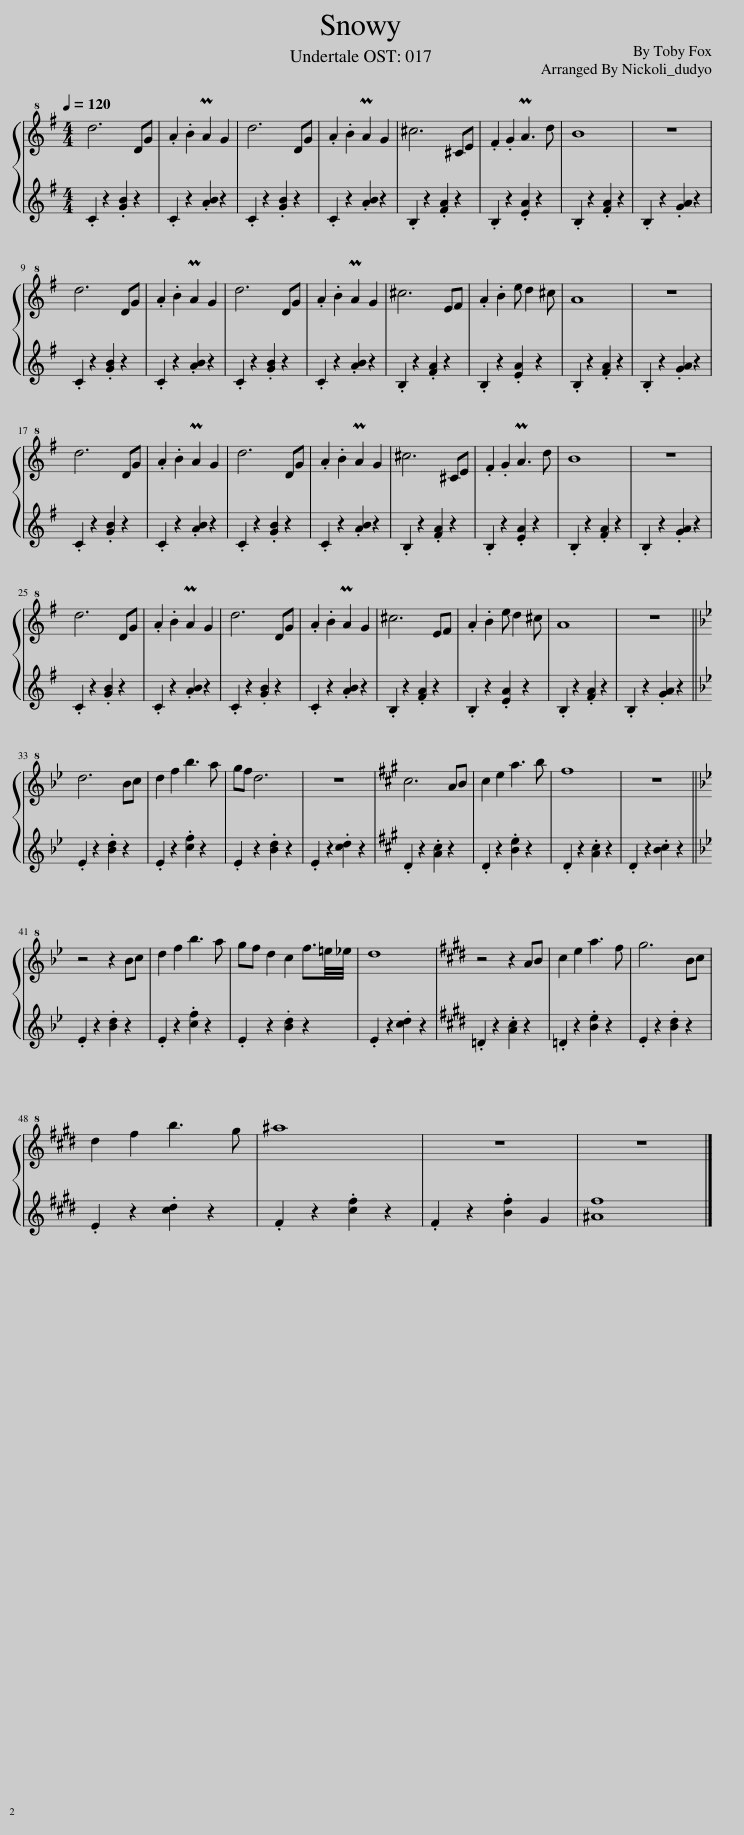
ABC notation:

X:1
%%score { 1 | 2 }
L:1/8
Q:1/4=120
M:4/4
I:linebreak $
K:G
V:1 treble+8
V:2 treble
V:1
 d6 DG | .A2 .B2 PA2 G2 | d6 DG | .A2 .B2 PA2 G2 | ^c6 ^CE | %5
 .F2 .G2 PA3 d | B8 | z8 |$ d6 DG | .A2 .B2 PA2 G2 | %10
 d6 DG | .A2 .B2 PA2 G2 | ^c6 EF | .A2 .B2 e d2 ^c | A8 | %15
 z8 |$ d6 DG | .A2 .B2 PA2 G2 | d6 DG | .A2 .B2 PA2 G2 | %20
 ^c6 ^CE | .F2 .G2 PA3 d | B8 | z8 |$ d6 DG | %25
 .A2 .B2 PA2 G2 | d6 DG | .A2 .B2 PA2 G2 | ^c6 EF | .A2 .B2 e d2 ^c | %30
 A8 | z8 ||$[K:Bb] d6 Bc | d2 f2 b3 a | gf d6 | %35
 z8 |[K:A] c6 AB | c2 e2 a3 b | f8 | z8 ||$ %40
[K:Bb] z4 z2 Bc | d2 f2 b3 a | gf d2 c2 f3/2=e/4_e/4 | d8 |[K:E] z4 z2 AB | %45
 c2 e2 a3 f | g6 Bc |$ d2 f2 b3 g | ^a8 | z8 | %50
 z8 |] %51
V:2
 .C2 z2 .[GB]2 z2 | .C2 z2 .[AB]2 z2 | .C2 z2 .[GB]2 z2 | .C2 z2 .[AB]2 z2 | .B,2 z2 .[FA]2 z2 | %5
 .B,2 z2 .[EA]2 z2 | .B,2 z2 .[FA]2 z2 | .B,2 z2 .[GA]2 z2 |$ .C2 z2 .[GB]2 z2 | .C2 z2 .[AB]2 z2 | %10
 .C2 z2 .[GB]2 z2 | .C2 z2 .[AB]2 z2 | .B,2 z2 .[FA]2 z2 | .B,2 z2 .[EA]2 z2 | .B,2 z2 .[FA]2 z2 | %15
 .B,2 z2 .[GA]2 z2 |$ .C2 z2 .[GB]2 z2 | .C2 z2 .[AB]2 z2 | .C2 z2 .[GB]2 z2 | .C2 z2 .[AB]2 z2 | %20
 .B,2 z2 .[FA]2 z2 | .B,2 z2 .[EA]2 z2 | .B,2 z2 .[FA]2 z2 | .B,2 z2 .[GA]2 z2 |$ .C2 z2 .[GB]2 z2 | %25
 .C2 z2 .[AB]2 z2 | .C2 z2 .[GB]2 z2 | .C2 z2 .[AB]2 z2 | .B,2 z2 .[FA]2 z2 | .B,2 z2 .[EA]2 z2 | %30
 .B,2 z2 .[FA]2 z2 | .B,2 z2 .[GA]2 z2 ||$[K:Bb] .E2 z2 .[Bd]2 z2 | .E2 z2 .[cf]2 z2 | .E2 z2 .[Bd]2 z2 | %35
 .E2 z2 .[cd]2 z2 |[K:A] .D2 z2 .[Ac]2 z2 | .D2 z2 .[Be]2 z2 | .D2 z2 .[Ac]2 z2 | .D2 z2 .[Bc]2 z2 ||$ %40
[K:Bb] .E2 z2 .[Bd]2 z2 | .E2 z2 .[cf]2 z2 | .E2 z2 .[Bd]2 z2 | .E2 z2 .[cd]2 z2 |[K:E] .=D2 z2 .[Ac]2 z2 | %45
 .=D2 z2 .[Be]2 z2 | .E2 z2 .[Bd]2 z2 |$ .E2 z2 .[cd]2 z2 | .F2 z2 .[cf]2 z2 | .F2 z2 .[Bf]2 G2 | %50
 [^Af]8 |] %51
